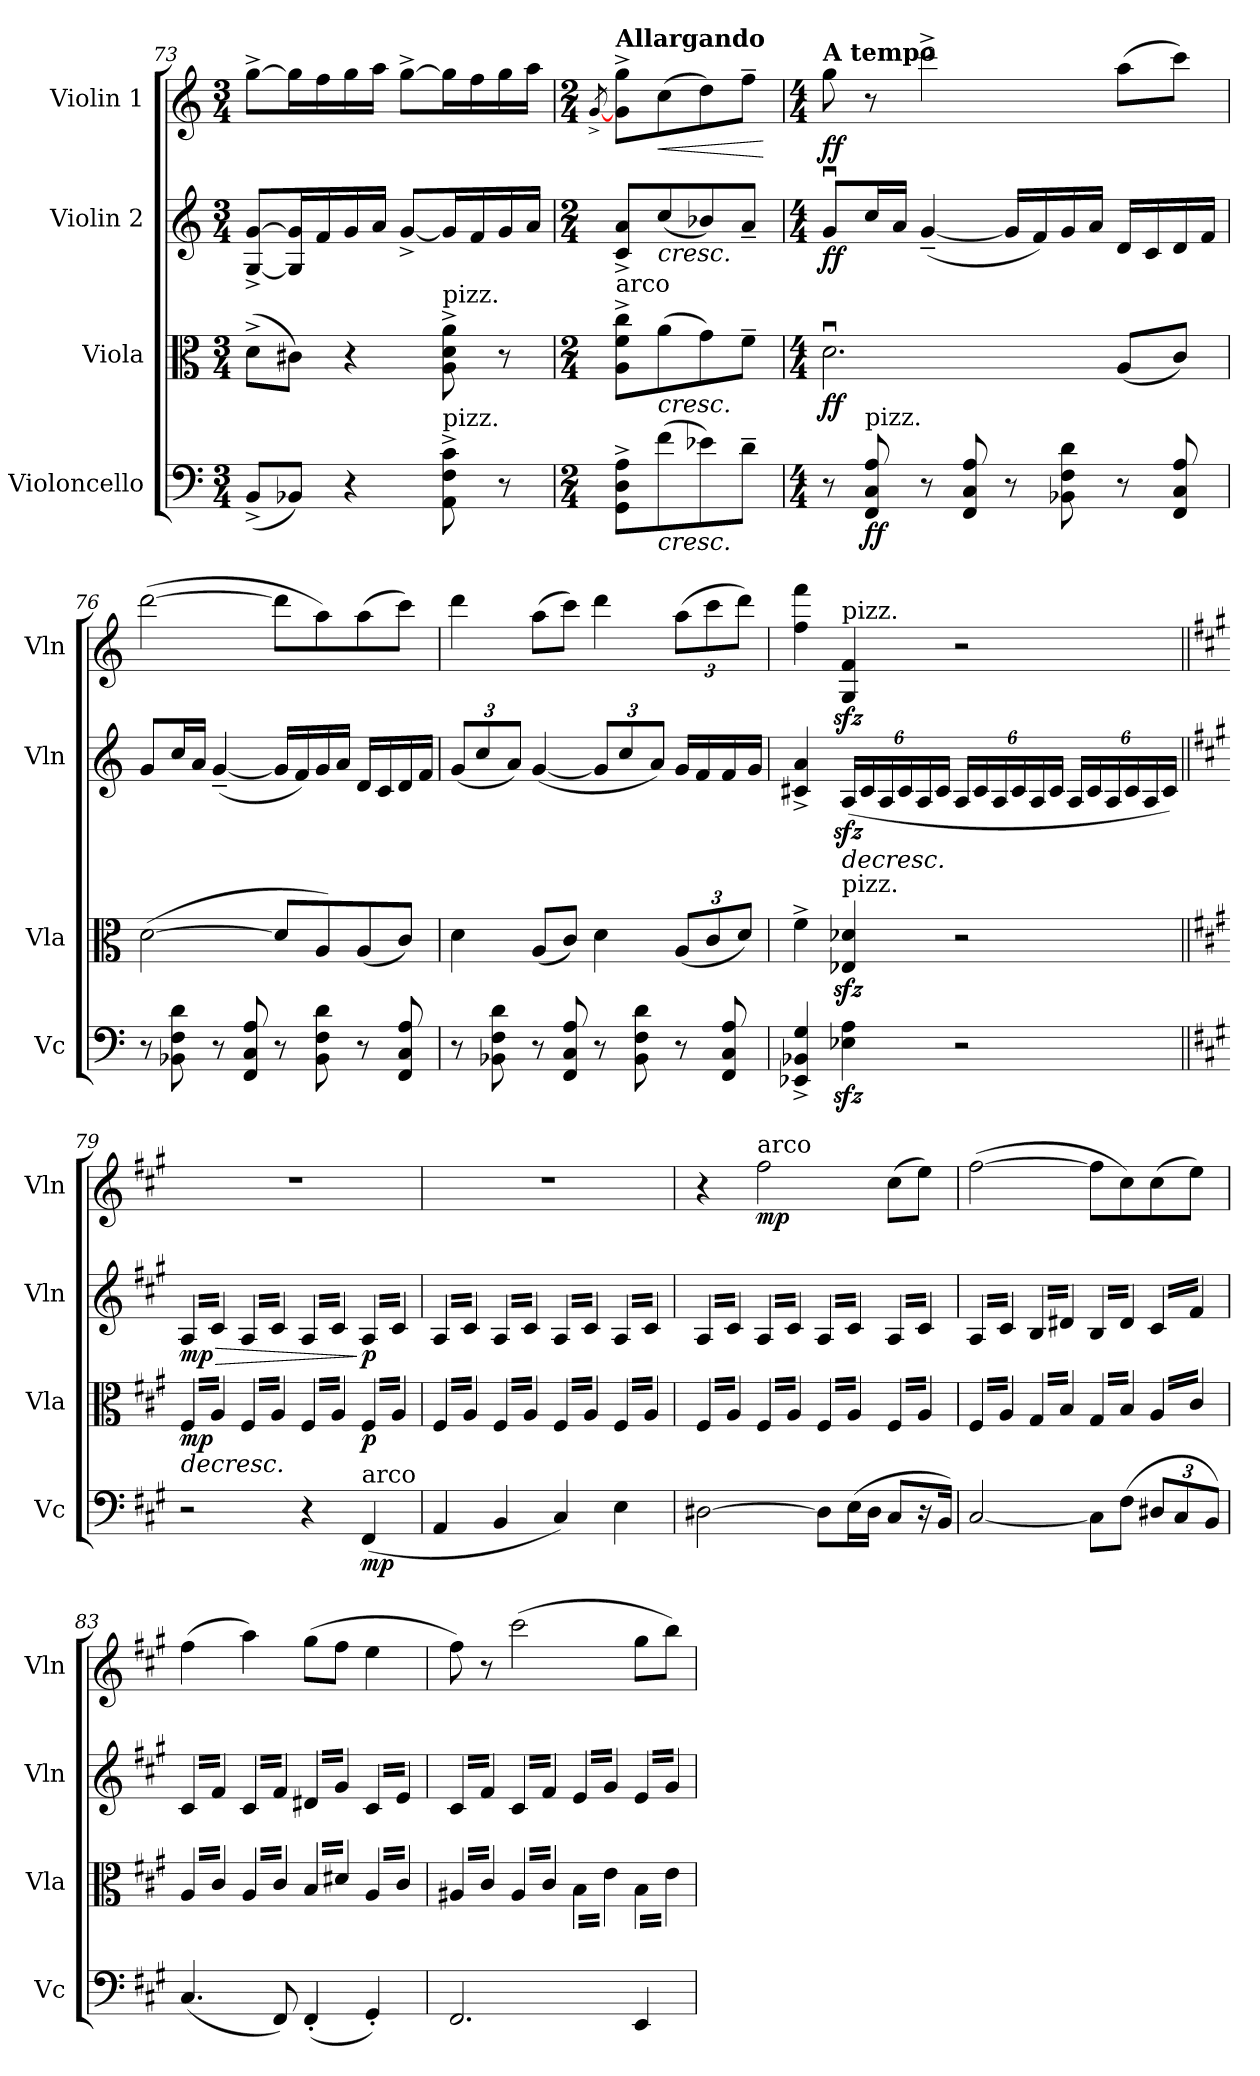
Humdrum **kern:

**kern	**dynam	**kern	**dynam	**kern	**dynam	**kern	**dynam
*part4	*part4	*part3	*part3	*part2	*part2	*part1	*part1
*staff4	*staff4	*staff3	*staff3	*staff2	*staff2	*staff1	*staff1
*I"Violoncello	*	*I"Viola	*	*I"Violin 2	*	*I"Violin 1	*
*I'Vc	*	*I'Vla	*	*I'Vln	*	*I'Vln	*
*clefF4	*	*clefC3	*	*clefG2	*	*clefG2	*
*k[]	*	*k[]	*	*k[]	*	*k[]	*
*M3/4	*	*M3/4	*	*M3/4	*	*M3/4	*
=73	=73	=73	=73	=73	=73	=73	=73
(<8BB^/L	.	(>8d^\L	.	[8G/^ [8g/^L	.	[8gg^\L	.
8BB-X/J)	.	8c#X\J)	.	16G/] 16g/]L	.	16gg\L]	.
.	.	.	.	16f/	.	16ff\	.
4r	.	4r	.	16g/	.	16gg\	.
.	.	.	.	16a/JJ	.	16aa\JJ	.
.	.	.	.	[8g^/L	.	[8gg^\L	.
!	!	!LO:TX:a:t=pizz.	!	!	!	!	!
!LO:TX:a:t=pizz.	!	!	!	!	!	!	!
8AA\^ 8F\^ 8c\^	.	8A\^ 8d\^ 8a\^	.	16g/L]	.	16gg\L]	.
.	.	.	.	16f/	.	16ff\	.
8r	.	8r	.	16g/	.	16gg\	.
.	.	.	.	16a/JJ	.	16aa\JJ	.
=74	=74	=74	=74	=74	=74	=74	=74
*M2/4	*	*M2/4	*	*M2/4	*	*M2/4	*
.	.	.	.	.	.	[8qg^/	.
!	!	!	!	!	!	!LO:TX:a:B:t=Allargando	!
!	!	!LO:TX:a:t=arco	!	!	!	!	!
8GG\^ 8D\^ 8A\^L	.	8A\^ 8f\^ 8cc\^L	.	8c/^ 8a/^L	.	8g\^ 8gg\^L	.
!	!LO:HP:b	!	!LO:HP:b	!	!LO:HP:b	!	!LO:HP:b
(>8f\	<	(>8a\	<	(<8cc/	<	(>8cc\	<
8e-X\)	.	8g\)	.	8b-X/)	.	8dd\)	.
8d~\J	.	8f~\J	.	8a~/J	.	8ff~\J	.
.	.	.	.	.	.	.	[
=75	=75	=75	=75	=75	=75	=75	=75
*M4/4	*	*M4/4	*	*M4/4	*	*M4/4	*
!	!	!	!	!	!	!LO:TX:a:B:t=A tempo	!
!	!	!	!LO:DY:b	!	!LO:DY:b	!	!LO:DY:b
8r	.	2.du\	ff	8gu/L	ff	8gg\	ff
!LO:TX:a:t=pizz.	!	!	!	!	!	!	!
!	!LO:DY:b	!	!	!	!	!	!
8FF/ 8C/ 8A/	ff	.	.	16cc/L	.	8r	.
.	.	.	.	16a/JJ	.	.	.
8r	.	.	.	(<[4g~/	.	2ddd^\	.
8FF/ 8C/ 8A/	.	.	.	.	.	.	.
8r	.	.	.	16g/LL]	.	.	.
.	.	.	.	16f/)	.	.	.
8BB-X\ 8F\ 8d\	.	.	.	16g/	.	.	.
.	.	.	.	16a/JJ	.	.	.
8r	.	(<8A/L	.	16d/LL	.	(>8aa\L	.
.	.	.	.	16c/	.	.	.
8FF/ 8C/ 8A/	.	8c/J)	.	16d/	.	8ccc\J)	.
.	.	.	.	16f/JJ	.	.	.
=76	=76	=76	=76	=76	=76	=76	=76
8r	.	(>[2d\	.	8g/L	.	(>[2ddd\	.
8BB-X\ 8F\ 8d\	.	.	.	16cc/L	.	.	.
.	.	.	.	16a/JJ	.	.	.
8r	.	.	.	(<[4g~/	.	.	.
8FF/ 8C/ 8A/	.	.	.	.	.	.	.
8r	.	8d/L]	.	16g/LL]	.	8ddd\L]	.
.	.	.	.	16f/)	.	.	.
8BB-\ 8F\ 8d\	.	8A/)	.	16g/	.	8aa\)	.
.	.	.	.	16a/JJ	.	.	.
8r	.	(<8A/	.	16d/LL	.	(>8aa\	.
.	.	.	.	16c/	.	.	.
8FF/ 8C/ 8A/	.	8c/J)	.	16d/	.	8ccc\J)	.
.	.	.	.	16f/JJ	.	.	.
=77	=77	=77	=77	=77	=77	=77	=77
*	*	*	*	*Xbrackettup	*	*	*
8r	.	4d\	.	(<12g/L	.	4ddd\	.
.	.	.	.	12cc/	.	.	.
8BB-X\ 8F\ 8d\	.	.	.	.	.	.	.
.	.	.	.	12a/J)	.	.	.
8r	.	(<8A/L	.	(<[4g/	.	(>8aa\L	.
8FF/ 8C/ 8A/	.	8c/J)	.	.	.	8ccc\J)	.
8r	.	4d\	.	12g/L]	.	4ddd\	.
.	.	.	.	12cc/	.	.	.
8BB-\ 8F\ 8d\	.	.	.	.	.	.	.
.	.	.	.	12a/J)	.	.	.
*	*	*Xbrackettup	*	*	*	*Xbrackettup	*
8r	.	(<12A/L	.	16g/LL	.	(>12aa\L	.
.	.	.	.	16f/	.	.	.
.	.	12c/	.	.	.	12ccc\	.
8FF/ 8C/ 8A/	.	.	.	16f/	.	.	.
.	.	12d/J)	.	.	.	12ddd\J)	.
.	.	.	.	16g/JJ	.	.	.
=78	=78	=78	=78	=78	=78	=78	=78
4EE-X/^ 4BB-X/^ 4G/^	.	4f^\	.	4c#X/^ 4a/^	.	4ff\ 4fff\	.
!	!	!	!	!	!	!LO:TX:a:t=pizz.	!
!	!	!LO:TX:a:t=pizz.	!	!	!	!	!
!	!	!	!	!	!LO:HP:b	!	!
4E-X\zz< 4A\zz<	.	4E-X/zz< 4d-X/zz<	.	(<24Azz</LL	>	4G/zz< 4f/zz<	.
.	.	.	.	24c#/	.	.	.
.	.	.	.	24A/	.	.	.
.	.	.	.	24c#/	.	.	.
.	.	.	.	24A/	.	.	.
.	.	.	.	24c#/JJ	.	.	.
2r	.	2r	.	24A/LL	.	2r	.
.	.	.	.	24c#/	.	.	.
.	.	.	.	24A/	.	.	.
.	.	.	.	24c#/	.	.	.
.	.	.	.	24A/	.	.	.
.	.	.	.	24c#/JJ	.	.	.
.	.	.	.	24A/LL	.	.	.
.	.	.	.	24c#/	.	.	.
.	.	.	.	24A/	.	.	.
.	.	.	.	24c#/	.	.	.
.	.	.	.	24A/	.	.	.
.	.	.	.	24c#/JJ)	.	.	.
.	.	.	.	.	[	.	.
=79||	=79||	=79||	=79||	=79||	=79||	=79||	=79||
*k[f#c#g#]	*	*k[f#c#g#]	*	*k[f#c#g#]	*	*k[f#c#g#]	*
*	*	*brackettup	*	*	*	*	*
!	!	!	!LO:HP:b	!	!	!	!
*	*	*	*	*brackettup	*	*	*
!	!	!	!LO:DY:n=1:b	!	!LO:HP:b	!	!
!	!	!	!	!	!LO:DY:n=1:b	!	!
*	*	*tremolo	*	*	*	*	*
*	*	*	*	*tremolo	*	*	*
2r	.	(<16F#/LL	> mp	(<16A/LL	> mp	1r	.
.	.	16A/	.	16c#/	.	.	.
.	.	16F#/	.	16A/	.	.	.
.	.	16A/JJ	.	16c#/JJ	.	.	.
.	.	16F#/LL	.	16A/LL	.	.	.
.	.	16A/)	.	16c#/)	.	.	.
.	.	16F#/	.	16A/	.	.	.
.	.	16A/)JJ	.	16c#/)JJ	.	.	.
4r	.	(<16F#/LL	.	(<16A/LL	.	.	.
.	.	16A/	.	16c#/	.	.	.
.	.	16F#/	.	16A/	.	.	.
.	.	16A/JJ	.	16c#/JJ	.	.	.
!LO:TX:a:t=arco	!	!	!	!	!	!	!
!	!LO:DY:b	!	!LO:DY:n=2:b	!	!LO:DY:n=2:b	!	!
(<4FF#/	mp	16F#/LL	[ p	16A/LL	] p	.	.
.	.	16A/)	.	16c#/)	.	.	.
.	.	16F#/	.	16A/	.	.	.
.	.	16A/)JJ	.	16c#/)JJ	.	.	.
=80	=80	=80	=80	=80	=80	=80	=80
4AA/	.	(<16F#/LL	.	(<16A/LL	.	1r	.
.	.	16A/	.	16c#/	.	.	.
.	.	16F#/	.	16A/	.	.	.
.	.	16A/JJ	.	16c#/JJ	.	.	.
4BB/	.	16F#/LL	.	16A/LL	.	.	.
.	.	16A/)	.	16c#/)	.	.	.
.	.	16F#/	.	16A/	.	.	.
.	.	16A/)JJ	.	16c#/)JJ	.	.	.
4C#/)	.	(<16F#/LL	.	(<16A/LL	.	.	.
.	.	16A/	.	16c#/	.	.	.
.	.	16F#/	.	16A/	.	.	.
.	.	16A/JJ	.	16c#/JJ	.	.	.
4E\	.	16F#/LL	.	16A/LL	.	.	.
.	.	16A/)	.	16c#/)	.	.	.
.	.	16F#/	.	16A/	.	.	.
.	.	16A/)JJ	.	16c#/)JJ	.	.	.
=81	=81	=81	=81	=81	=81	=81	=81
[2D#X\	.	(<16F#/LL	.	(<16A/LL	.	4r	.
.	.	16A/	.	16c#/	.	.	.
.	.	16F#/	.	16A/	.	.	.
.	.	16A/JJ	.	16c#/JJ	.	.	.
!	!	!	!	!	!	!LO:TX:a:t=arco	!
!	!	!	!	!	!	!	!LO:DY:b
.	.	16F#/LL	.	16A/LL	.	2ff#\	mp
.	.	16A/)	.	16c#/)	.	.	.
.	.	16F#/	.	16A/	.	.	.
.	.	16A/)JJ	.	16c#/)JJ	.	.	.
8D#\L]	.	(<16F#/LL	.	(<16A/LL	.	.	.
.	.	16A/	.	16c#/	.	.	.
(>16E\L	.	16F#/	.	16A/	.	.	.
16D#\JJ	.	16A/JJ	.	16c#/JJ	.	.	.
8C#/L	.	16F#/LL	.	16A/LL	.	(>8cc#\L	.
.	.	16A/)	.	16c#/)	.	.	.
16r	.	16F#/	.	16A/	.	8ee\J)	.
16BB/Jk)	.	16A/)JJ	.	16c#/)JJ	.	.	.
=82	=82	=82	=82	=82	=82	=82	=82
[2C#/	.	(<16F#/LL	.	(<16A/LL	.	(>[2ff#\	.
.	.	16A/)	.	16c#/)	.	.	.
.	.	16F#/	.	16A/	.	.	.
.	.	16A/)JJ	.	16c#/)JJ	.	.	.
.	.	(<16G#/LL	.	(<16B/LL	.	.	.
.	.	16B/	.	16d#X/	.	.	.
.	.	16G#/	.	16B/	.	.	.
.	.	16B/JJ	.	16d#X/JJ	.	.	.
8C#\L]	.	16G#/LL	.	16B/LL	.	8ff#\L]	.
.	.	16B/)	.	16d#/)	.	.	.
(>8F#\J	.	16G#/	.	16B/	.	8cc#\)	.
.	.	16B/)JJ	.	16d#/)JJ	.	.	.
*Xbrackettup	*	*	*	*	*	*	*
12D#X/L	.	(<16A/LL	.	(<16c#/LL	.	(>8cc#\	.
.	.	16c#/)	.	16f#/)	.	.	.
12C#/	.	.	.	.	.	.	.
.	.	16A/	.	16c#/	.	8ee\J)	.
12BB/J)	.	.	.	.	.	.	.
.	.	16c#/)JJ	.	16f#/)JJ	.	.	.
=83	=83	=83	=83	=83	=83	=83	=83
(<4.C#/	.	(<16A/LL	.	(<16c#/LL	.	(>4ff#\	.
.	.	16c#/	.	16f#/	.	.	.
.	.	16A/	.	16c#/	.	.	.
.	.	16c#/JJ	.	16f#/JJ	.	.	.
.	.	16A/LL	.	16c#/LL	.	4aa\)	.
.	.	16c#/)	.	16f#/)	.	.	.
8FF#/)	.	16A/	.	16c#/	.	.	.
.	.	16c#/)JJ	.	16f#/)JJ	.	.	.
(<4FF#'/	.	(<16B/LL	.	(<16d#X/LL	.	(>8gg#\L	.
.	.	16d#X/)	.	16g#/)	.	.	.
.	.	16B/	.	16d#X/	.	8ff#\J	.
.	.	16d#X/)JJ	.	16g#/)JJ	.	.	.
4GG#'/)	.	(<16A/LL	.	(<16c#/LL	.	4ee\	.
.	.	16c#/)	.	16e/)	.	.	.
.	.	16A/	.	16c#/	.	.	.
.	.	16c#/)JJ	.	16e/)JJ	.	.	.
=84	=84	=84	=84	=84	=84	=84	=84
*^	*	*	*	*	*	*^	*
2.FF#/	2ryy	.	(<16A#X/LL	.	(<16c#/LL	.	8ff#\)	2ryy	.
.	.	.	16c#/	.	16f#/	.	.	.	.
.	.	.	16A#X/	.	16c#/	.	8r	.	.
.	.	.	16c#/JJ	.	16f#/JJ	.	.	.	.
.	.	.	16A#/LL	.	16c#/LL	.	(>2ccc#\	.	.
.	.	.	16c#/)	.	16f#/)	.	.	.	.
.	.	.	16A#/	.	16c#/	.	.	.	.
.	.	.	16c#/)JJ	.	16f#/)JJ	.	.	.	.
.	2ryy	.	(>16B\LL	.	(<16e/LL	.	.	2ryy	.
.	.	.	16e\	.	16g#/	.	.	.	.
.	.	.	16B\	.	16e/	.	.	.	.
.	.	.	16e\JJ	.	16g#/JJ	.	.	.	.
4EE/	.	.	16B\LL	.	16e/LL	.	8gg#\L	.	.
.	.	.	16e\)	.	16g#/)	.	.	.	.
.	.	.	16B\	.	16e/	.	8bb\J)	.	.
.	.	.	16e\)JJ	.	16g#/)JJ	.	.	.	.
*	*	*	*	*	*Xtremolo	*	*	*	*
*	*	*	*Xtremolo	*	*	*	*	*	*
*v	*v	*	*	*	*	*	*v	*v	*
.	[	.	]	.	]	.	.
.	.	.	.	.	.	.	.
=	=	=	=	=	=	=	=
*-	*-	*-	*-	*-	*-	*-	*-
